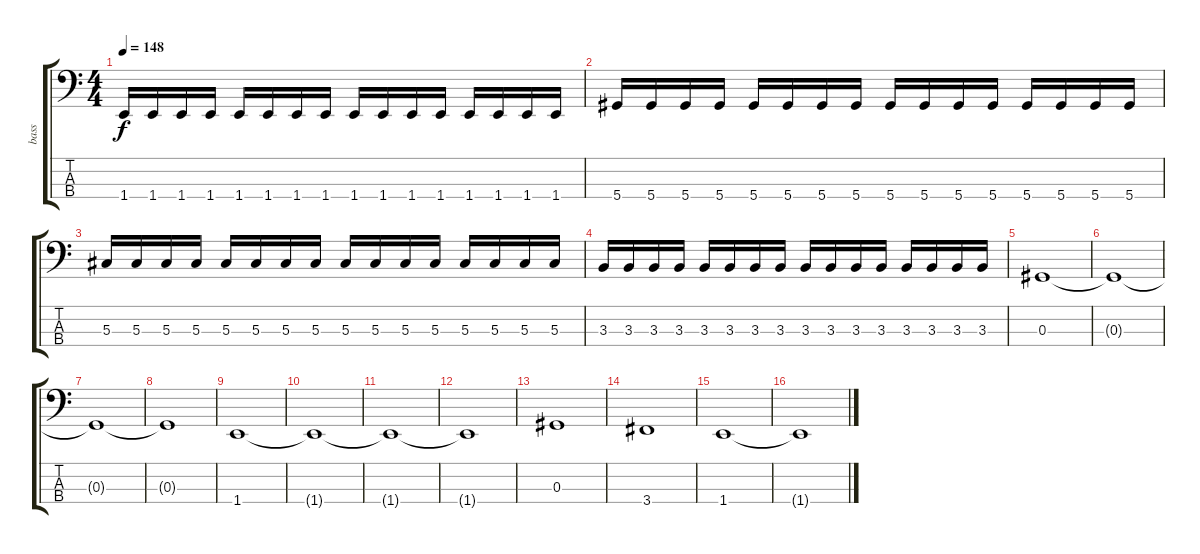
\track ("bass" "bass") {instrument electricbassfinger}
\staff {score tabs}
\tuning (Gb2 Db2 Ab1 Eb1) {hide}
\ts (4 4)
\tempo 148
\clef f4
\ks c
1.4.16{dy f} 1.4.16 1.4.16 1.4.16 1.4.16 1.4.16 1.4.16 1.4.16 1.4.16 1.4.16 1.4.16 1.4.16 1.4.16 1.4.16 1.4.16 1.4.16 |
5.4.16 5.4.16 5.4.16 5.4.16 5.4.16 5.4.16 5.4.16 5.4.16 5.4.16 5.4.16 5.4.16 5.4.16 5.4.16 5.4.16 5.4.16 5.4.16 |
5.3.16 5.3.16 5.3.16 5.3.16 5.3.16 5.3.16 5.3.16 5.3.16 5.3.16 5.3.16 5.3.16 5.3.16 5.3.16 5.3.16 5.3.16 5.3.16 |
3.3.16 3.3.16 3.3.16 3.3.16 3.3.16 3.3.16 3.3.16 3.3.16 3.3.16 3.3.16 3.3.16 3.3.16 3.3.16 3.3.16 3.3.16 3.3.16 |
0.3.1 |
0.3{t}.1 |
0.3{t}.1 |
0.3{t}.1 |
1.4.1 |
1.4{t}.1 |
1.4{t}.1 |
1.4{t}.1 |
0.3.1 |
3.4.1 |
1.4.1 |
1.4{t}.1
